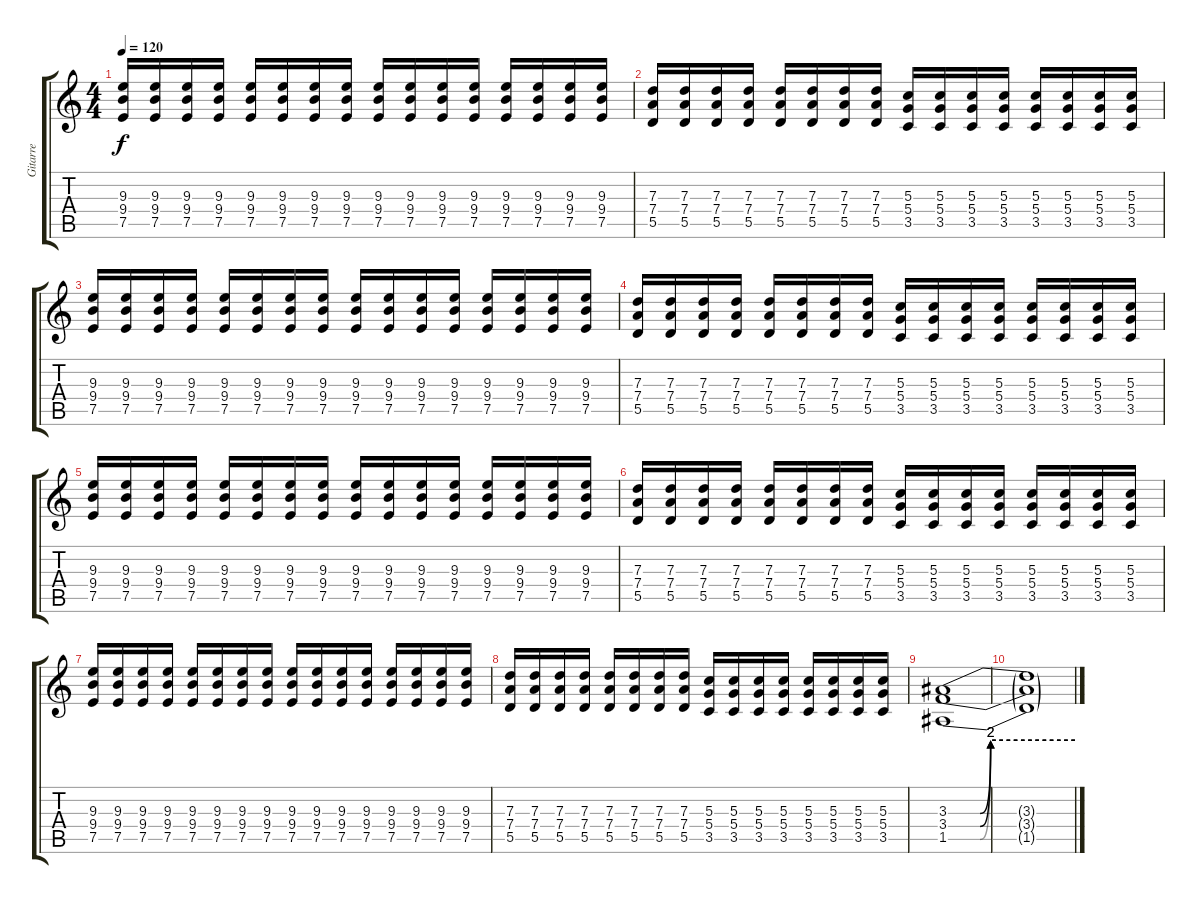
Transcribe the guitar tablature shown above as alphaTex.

\track ("Gitarre" "Gitarre") {instrument overdrivenguitar}
\staff {score tabs}
\tuning (E4 B3 G3 D3 A2 E2) {hide}
\ts (4 4)
\tempo 120
\clef g2
\ks c
(9.3 9.4 7.5).16{dy f} (9.3 9.4 7.5).16 (9.3 9.4 7.5).16 (9.3 9.4 7.5).16 (9.3 9.4 7.5).16 (9.3 9.4 7.5).16 (9.3 9.4 7.5).16 (9.3 9.4 7.5).16 (9.3 9.4 7.5).16 (9.3 9.4 7.5).16 (9.3 9.4 7.5).16 (9.3 9.4 7.5).16 (9.3 9.4 7.5).16 (9.3 9.4 7.5).16 (9.3 9.4 7.5).16 (9.3 9.4 7.5).16 |
(7.3 7.4 5.5).16 (7.3 7.4 5.5).16 (7.3 7.4 5.5).16 (7.3 7.4 5.5).16 (7.3 7.4 5.5).16 (7.3 7.4 5.5).16 (7.3 7.4 5.5).16 (7.3 7.4 5.5).16 (5.3 5.4 3.5).16 (5.3 5.4 3.5).16 (5.3 5.4 3.5).16 (5.3 5.4 3.5).16 (5.3 5.4 3.5).16 (5.3 5.4 3.5).16 (5.3 5.4 3.5).16 (5.3 5.4 3.5).16 |
(9.3 9.4 7.5).16 (9.3 9.4 7.5).16 (9.3 9.4 7.5).16 (9.3 9.4 7.5).16 (9.3 9.4 7.5).16 (9.3 9.4 7.5).16 (9.3 9.4 7.5).16 (9.3 9.4 7.5).16 (9.3 9.4 7.5).16 (9.3 9.4 7.5).16 (9.3 9.4 7.5).16 (9.3 9.4 7.5).16 (9.3 9.4 7.5).16 (9.3 9.4 7.5).16 (9.3 9.4 7.5).16 (9.3 9.4 7.5).16 |
(7.3 7.4 5.5).16 (7.3 7.4 5.5).16 (7.3 7.4 5.5).16 (7.3 7.4 5.5).16 (7.3 7.4 5.5).16 (7.3 7.4 5.5).16 (7.3 7.4 5.5).16 (7.3 7.4 5.5).16 (5.3 5.4 3.5).16 (5.3 5.4 3.5).16 (5.3 5.4 3.5).16 (5.3 5.4 3.5).16 (5.3 5.4 3.5).16 (5.3 5.4 3.5).16 (5.3 5.4 3.5).16 (5.3 5.4 3.5).16 |
(9.3 9.4 7.5).16 (9.3 9.4 7.5).16 (9.3 9.4 7.5).16 (9.3 9.4 7.5).16 (9.3 9.4 7.5).16 (9.3 9.4 7.5).16 (9.3 9.4 7.5).16 (9.3 9.4 7.5).16 (9.3 9.4 7.5).16 (9.3 9.4 7.5).16 (9.3 9.4 7.5).16 (9.3 9.4 7.5).16 (9.3 9.4 7.5).16 (9.3 9.4 7.5).16 (9.3 9.4 7.5).16 (9.3 9.4 7.5).16 |
(7.3 7.4 5.5).16 (7.3 7.4 5.5).16 (7.3 7.4 5.5).16 (7.3 7.4 5.5).16 (7.3 7.4 5.5).16 (7.3 7.4 5.5).16 (7.3 7.4 5.5).16 (7.3 7.4 5.5).16 (5.3 5.4 3.5).16 (5.3 5.4 3.5).16 (5.3 5.4 3.5).16 (5.3 5.4 3.5).16 (5.3 5.4 3.5).16 (5.3 5.4 3.5).16 (5.3 5.4 3.5).16 (5.3 5.4 3.5).16 |
(9.3 9.4 7.5).16 (9.3 9.4 7.5).16 (9.3 9.4 7.5).16 (9.3 9.4 7.5).16 (9.3 9.4 7.5).16 (9.3 9.4 7.5).16 (9.3 9.4 7.5).16 (9.3 9.4 7.5).16 (9.3 9.4 7.5).16 (9.3 9.4 7.5).16 (9.3 9.4 7.5).16 (9.3 9.4 7.5).16 (9.3 9.4 7.5).16 (9.3 9.4 7.5).16 (9.3 9.4 7.5).16 (9.3 9.4 7.5).16 |
(7.3 7.4 5.5).16 (7.3 7.4 5.5).16 (7.3 7.4 5.5).16 (7.3 7.4 5.5).16 (7.3 7.4 5.5).16 (7.3 7.4 5.5).16 (7.3 7.4 5.5).16 (7.3 7.4 5.5).16 (5.3 5.4 3.5).16 (5.3 5.4 3.5).16 (5.3 5.4 3.5).16 (5.3 5.4 3.5).16 (5.3 5.4 3.5).16 (5.3 5.4 3.5).16 (5.3 5.4 3.5).16 (5.3 5.4 3.5).16 |
(3.3{be (custom 0 0 15 0 20 8 60 8)} 3.4{be (custom 0 0 15 0 20 8 60 8)} 1.5{be (custom 0 0 15 0 20 8 60 8)}).1 |
(3.3{t} 3.4{t} 1.5{t}).1
